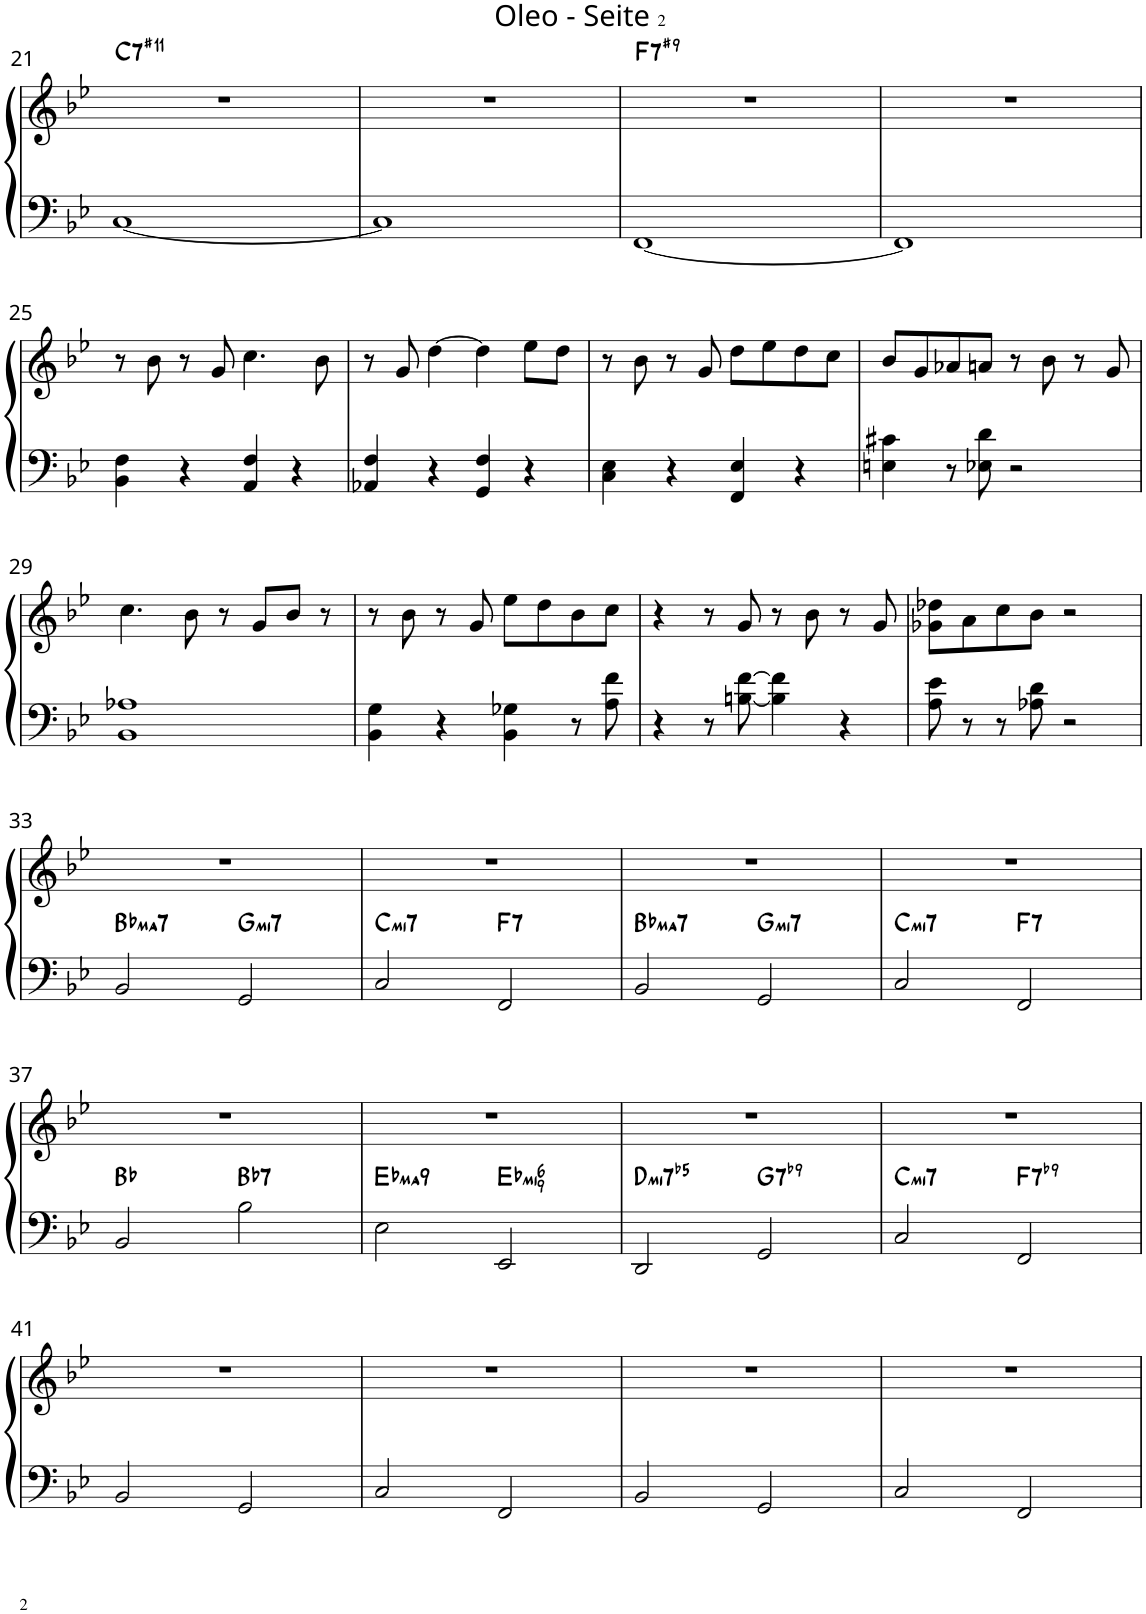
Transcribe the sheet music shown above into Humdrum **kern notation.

**kern	**kern	**harte
*part1	*part1	*part1
*staff2	*staff1	*
*I"Piano	*	*
*I'Pno	*	*
!!LO:PB:g=z
*clefF4	*clefG2	*
*k[b-e-]	*k[b-e-]	*
*M4/4	*M4/4	*
=21	=21	=21
!	!	!LO:H:kt=7
[1C	1r	C:7(#11)
=22	=22	=22
1C]	1r	.
=23	=23	=23
!	!	!LO:H:kt=7
[1FF	1r	F:7(#9)
=24	=24	=24
1FF]	1r	.
!!LO:LB:g=z
=25	=25	=25
4BB-\ 4F\	8r	.
.	8b-\	.
4r	8r	.
.	8g/	.
4AA/ 4F/	4.cc\	.
4r	.	.
.	8b-\	.
=26	=26	=26
4AA-X/ 4F/	8r	.
.	8g/	.
4r	[4dd\	.
4GG/ 4F/	4dd\]	.
4r	8ee-\L	.
.	8dd\J	.
=27	=27	=27
4C\ 4E-\	8r	.
.	8b-\	.
4r	8r	.
.	8g/	.
4FF/ 4E-/	8dd\L	.
.	8ee-\	.
4r	8dd\	.
.	8cc\J	.
=28	=28	=28
4En\ 4c#X\	8b-/L	.
.	8g/	.
8r	8a-X/	.
8E-X\ 8d\	8an/J	.
2r	8r	.
.	8b-\	.
.	8r	.
.	8g/	.
!!LO:LB:g=z
=29	=29	=29
1BB- 1A-X	4.cc\	.
.	8b-\	.
.	8r	.
.	8g/L	.
.	8b-/J	.
.	8r	.
=30	=30	=30
4BB-\ 4G\	8r	.
.	8b-\	.
4r	8r	.
.	8g/	.
4BB-\ 4G-X\	8ee-\L	.
.	8dd\	.
8r	8b-\	.
8A\ 8f\	8cc\J	.
=31	=31	=31
4r	4r	.
8r	8r	.
[8Bn\ [8f\	8g/	.
4B\] 4f\]	8r	.
.	8b-\	.
4r	8r	.
.	8g/	.
=32	=32	=32
8A\ 8e-\	8g-X\ 8dd-X\L	.
8r	8a\	.
8r	8cc\	.
8A-X\ 8d\	8b-\J	.
2r	2r	.
!!LO:LB:g=z
=33	=33	=33
!	!	!LO:H:kt=ma7
*	*^	*
2BB-/	1r	2ryy	Bb:maj7
!	!	!	!LO:H:kt=mi7
2GG/	.	2ryy	G:min7
=34	=34	=34	=34
!	!	!	!LO:H:kt=mi7
2C/	1r	2ryy	C:min7
!	!	!	!LO:H:kt=7
2FF/	.	2ryy	F:7
=35	=35	=35	=35
!	!	!	!LO:H:kt=ma7
2BB-/	1r	2ryy	Bb:maj7
!	!	!	!LO:H:kt=mi7
2GG/	.	2ryy	G:min7
=36	=36	=36	=36
!	!	!	!LO:H:kt=mi7
2C/	1r	2ryy	C:min7
!	!	!	!LO:H:kt=7
2FF/	.	2ryy	F:7
!!LO:LB:g=z	!!
=37	=37	=37	=37
2BB-/	1r	2ryy	Bb:maj
!	!	!	!LO:H:kt=7
2B-\	.	2ryy	Bb:7
=38	=38	=38	=38
!	!	!	!LO:H:kt=ma9
2E-\	1r	2ryy	Eb:maj9
!	!	!	!LO:H:kt=mi6
2EE-/	.	2ryy	Eb:min6(9)
=39	=39	=39	=39
!	!	!	!LO:H:kt=mi7b5
2DD/	1r	2ryy	D:hdim7
!	!	!	!LO:H:kt=7
2GG/	.	2ryy	G:7(b9)
=40	=40	=40	=40
!	!	!	!LO:H:kt=mi7
2C/	1r	2ryy	C:min7
!	!	!	!LO:H:kt=7
2FF/	.	2ryy	F:7(b9)
*	*v	*v	*
!!LO:LB:g=z
=41	=41	=41
2BB-/	1r	.
2GG/	.	.
=42	=42	=42
2C/	1r	.
2FF/	.	.
=43	=43	=43
2BB-/	1r	.
2GG/	.	.
=44	=44	=44
2C/	1r	.
2FF/	.	.
=	=	=
*-	*-	*-
